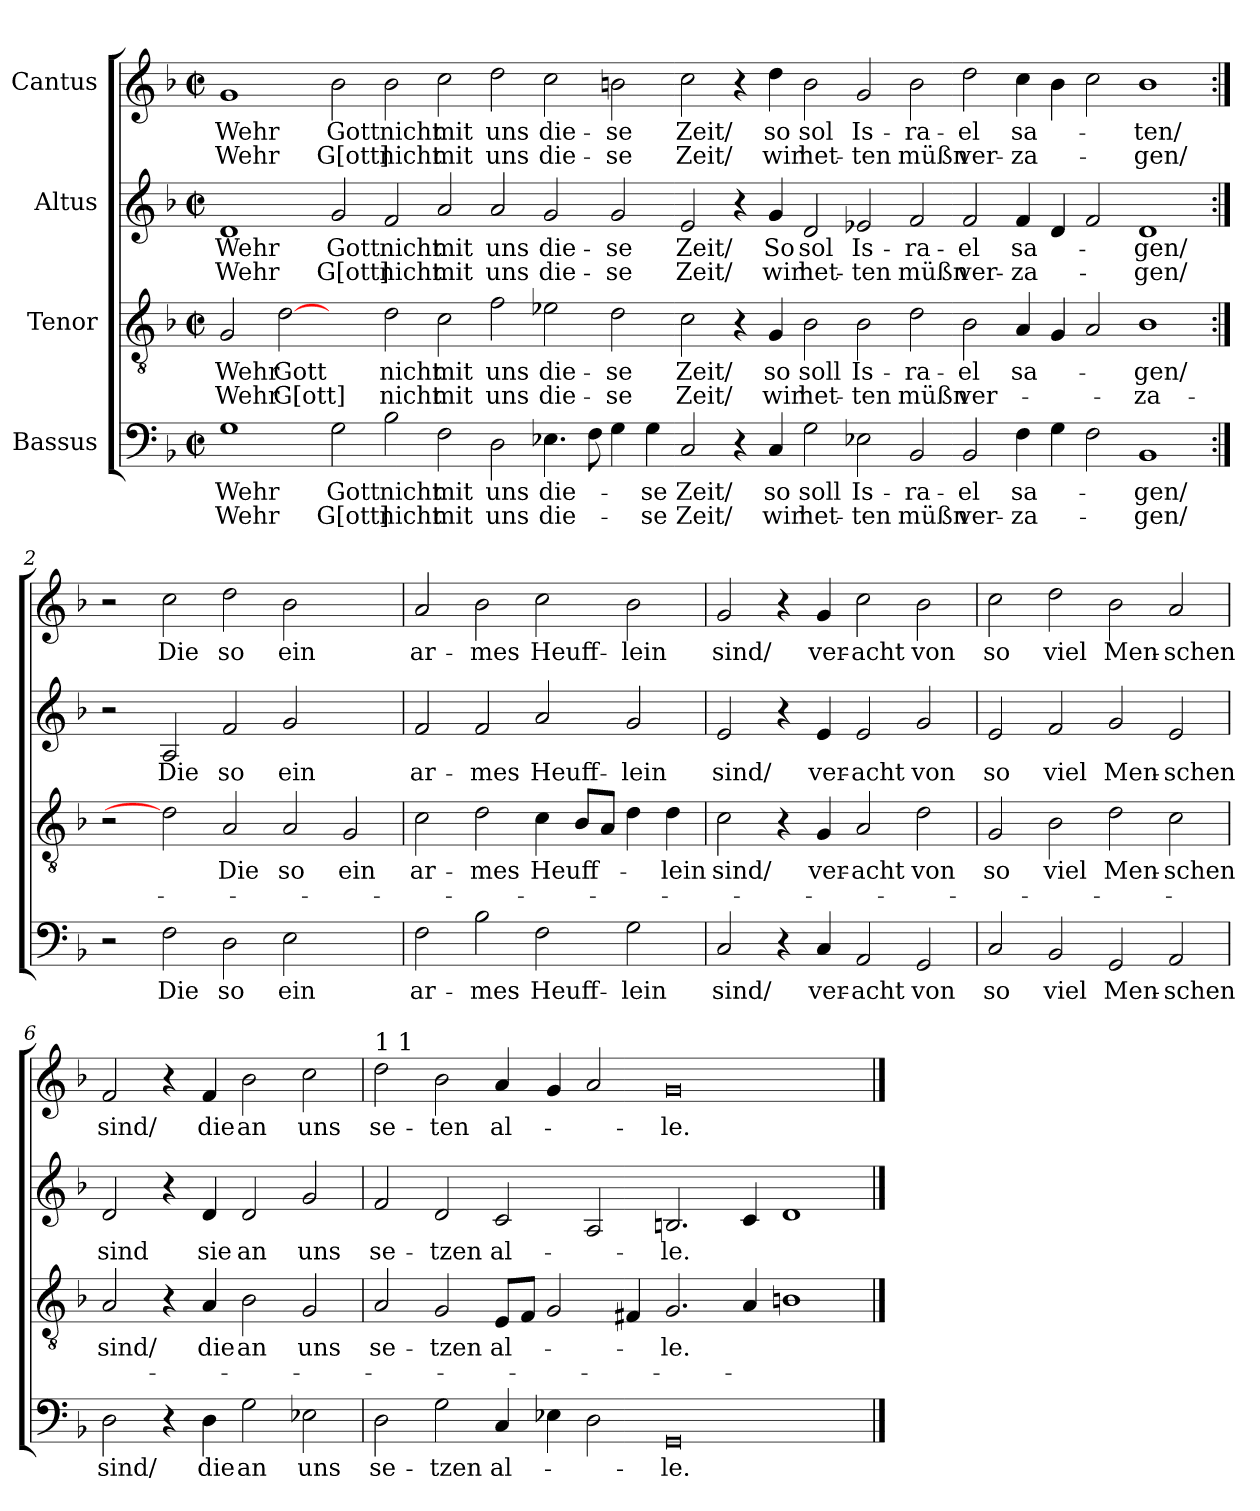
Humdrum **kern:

**kern	**text	**text	**kern	**text	**text	**kern	**text	**text	**kern	**text	**text
*part4	*part4	*part4	*part3	*part3	*part3	*part2	*part2	*part2	*part1	*part1	*part1
*staff4	*staff4	*staff4	*staff3	*staff3	*staff3	*staff2	*staff2	*staff2	*staff1	*staff1	*staff1
*I"Bassus	*	*	*I"Tenor	*	*	*I"Altus	*	*	*I"Cantus	*	*
*clefF4	*	*	*clefGv2	*	*	*clefG2	*	*	*clefG2	*	*
*k[b-]	*	*	*k[b-]	*	*	*k[b-]	*	*	*k[b-]	*	*
*F:	*	*	*F:	*	*	*F:	*	*	*F:	*	*
*M2/2	*	*	*M2/2	*	*	*M2/2	*	*	*M2/2	*	*
*met(c|)	*	*	*met(c|)	*	*	*met(c|)	*	*	*met(c|)	*	*
=1	=1	=1	=1	=1	=1	=1	=1	=1	=1	=1	=1
!	!LO:LY:b	!LO:LY:b	!	!LO:LY:b	!LO:LY:b	!	!LO:LY:b	!LO:LY:b	!	!LO:LY:b	!LO:LY:b
1G	Wehr	Wehr	2G/	Wehr	Wehr	1d	Wehr	Wehr	1g	Wehr	Wehr
!	!	!	!	!LO:LY:b:rj	!LO:LY:b:rj	!	!	!	!	!	!
.	.	.	[2d	Gott	G[ott]	.	.	.	.	.	.
!	!LO:LY:b:rj	!LO:LY:b:rj	!	!	!	!	!LO:LY:b:rj	!LO:LY:b:rj	!	!LO:LY:b:rj	!LO:LY:b:rj
2G\	Gott	G[ott]	2ryy	.	.	2g/	Gott	G[ott]	2b-\	Gott	G[ott]
!	!LO:LY:b	!LO:LY:b	!	!LO:LY:b	!LO:LY:b	!	!LO:LY:b	!LO:LY:b	!	!LO:LY:b	!LO:LY:b
2B-\	nicht	nicht	2d\	nicht	nicht	2f/	nicht	nicht	2b-\	nicht	nicht
!	!LO:LY:b	!LO:LY:b	!	!LO:LY:b	!LO:LY:b	!	!LO:LY:b	!LO:LY:b	!	!LO:LY:b	!LO:LY:b
2F\	mit	mit	2c\	mit	mit	2a/	mit	mit	2cc\	mit	mit
!	!LO:LY:b	!LO:LY:b	!	!LO:LY:b	!LO:LY:b	!	!LO:LY:b	!LO:LY:b	!	!LO:LY:b	!LO:LY:b
2D\	uns	uns	2f\	uns	uns	2a/	uns	uns	2dd\	uns	uns
!	!LO:LY:b	!LO:LY:b	!	!LO:LY:b	!LO:LY:b	!	!LO:LY:b	!LO:LY:b	!	!LO:LY:b	!LO:LY:b
4.E-X\	die-	die-	2e-X\	die-	die-	2g/	die-	die-	2cc\	die-	die-
8F\	.	.	.	.	.	.	.	.	.	.	.
!	!	!	!	!LO:LY:b	!LO:LY:b	!	!LO:LY:b	!LO:LY:b	!	!LO:LY:b	!LO:LY:b
4G\	.	.	2d\	-se	-se	2g/	-se	-se	2bn\	-se	-se
!	!LO:LY:b	!LO:LY:b	!	!	!	!	!	!	!	!	!
4G\	-se	-se	.	.	.	.	.	.	.	.	.
!	!LO:LY:b	!LO:LY:b	!	!LO:LY:b	!LO:LY:b	!	!LO:LY:b	!LO:LY:b	!	!LO:LY:b	!LO:LY:b
2C/	Zeit/	Zeit/	2c\	Zeit/	Zeit/	2e/	Zeit/	Zeit/	2cc\	Zeit/	Zeit/
4r	.	.	4r	.	.	4r	.	.	4r	.	.
!	!LO:LY:b	!LO:LY:b	!	!LO:LY:b	!LO:LY:b	!	!LO:LY:b	!LO:LY:b	!	!LO:LY:b	!LO:LY:b
4C/	so	wir	4G/	so	wir	4g/	So	wir	4dd\	so	wir
!	!LO:LY:b	!LO:LY:b	!	!LO:LY:b	!LO:LY:b	!	!LO:LY:b	!LO:LY:b	!	!LO:LY:b	!LO:LY:b
2G\	soll	het-	2B-\	soll	het-	2d/	sol	het-	2b\	sol	het-
!	!LO:LY:b	!LO:LY:b	!	!LO:LY:b	!LO:LY:b	!	!LO:LY:b	!LO:LY:b	!	!LO:LY:b	!LO:LY:b
2E-X\	Is-	-ten	2B-\	Is-	-ten	2e-X/	Is-	-ten	2g/	Is-	-ten
!	!LO:LY:b	!LO:LY:b	!	!LO:LY:b	!LO:LY:b	!	!LO:LY:b	!LO:LY:b	!	!LO:LY:b	!LO:LY:b
2BB-/	-ra-	müßn	2d\	-ra-	müßn	2f/	-ra-	müßn	2b\	-ra-	müßn
!	!LO:LY:b	!LO:LY:b	!	!LO:LY:b	!LO:LY:b	!	!LO:LY:b	!LO:LY:b	!	!LO:LY:b	!LO:LY:b
2BB-/	-el	ver-	2B-\	-el	ver-	2f/	-el	ver-	2dd\	-el	ver-
!	!LO:LY:b	!LO:LY:b	!	!LO:LY:b	!	!	!LO:LY:b	!LO:LY:b	!	!LO:LY:b	!LO:LY:b
4F\	sa-	-za-	4A/	sa-	.	4f/	sa-	-za-	4cc\	sa-	-za-
4G\	.	.	4G/	.	.	4d/	.	.	4b\	.	.
2F\	.	.	2A/	.	.	2f/	.	.	2cc\	.	.
!	!LO:LY:b	!LO:LY:b	!	!LO:LY:b	!LO:LY:b	!	!LO:LY:b	!LO:LY:b	!	!LO:LY:b	!LO:LY:b
1BB-	-gen/	-gen/	1B-	-gen/	-za-	1d	-gen/	-gen/	1b	-ten/	-gen/
!!LO:LB:g=z
=2:|!	=2:|!	=2:|!	=2:|!	=2:|!	=2:|!	=2:|!	=2:|!	=2:|!	=2:|!	=2:|!	=2:|!
2r	.	.	2r	.	.	2r	.	.	2r	.	.
!	!LO:LY:b	!	!	!	!	!	!LO:LY:b	!	!	!LO:LY:b	!
2F\	Die	.	2d]	.	.	2A/	Die	.	2cc\	Die	.
!	!LO:LY:b	!	!	!LO:LY:b	!	!	!LO:LY:b	!	!	!LO:LY:b	!
2D\	so	.	2A/	Die	.	2f/	so	.	2dd\	so	.
!	!LO:LY:b	!	!	!LO:LY:b	!	!	!LO:LY:b	!	!	!LO:LY:b	!
2E\	ein	.	2A/	so	.	2g/	ein	.	2b-\	ein	.
!	!	!	!	!LO:LY:b	!	!	!	!	!	!	!
2ryy	.	.	2G/	ein	.	2ryy	.	.	2ryy	.	.
=3	=3	=3	=3	=3	=3	=3	=3	=3	=3	=3	=3
!	!LO:LY:b	!	!	!LO:LY:b	!	!	!LO:LY:b	!	!	!LO:LY:b	!
2F\	ar-	.	2c\	ar-	.	2f/	ar-	.	2a/	ar-	.
!	!LO:LY:b	!	!	!LO:LY:b	!	!	!LO:LY:b	!	!	!LO:LY:b	!
2B-\	-mes	.	2d\	-mes	.	2f/	-mes	.	2b-\	-mes	.
!	!LO:LY:b	!	!	!LO:LY:b	!	!	!LO:LY:b	!	!	!LO:LY:b	!
2F\	Heuff-	.	4c\	Heuff-	.	2a/	Heuff-	.	2cc\	Heuff-	.
.	.	.	8B-/L	.	.	.	.	.	.	.	.
.	.	.	8A/J	.	.	.	.	.	.	.	.
!	!LO:LY:b	!	!	!	!	!	!LO:LY:b	!	!	!LO:LY:b	!
2G\	-lein	.	4d\	.	.	2g/	-lein	.	2b-\	-lein	.
!	!	!	!	!LO:LY:b	!	!	!	!	!	!	!
.	.	.	4d\	-lein	.	.	.	.	.	.	.
=4	=4	=4	=4	=4	=4	=4	=4	=4	=4	=4	=4
!	!LO:LY:b	!	!	!LO:LY:b	!	!	!LO:LY:b	!	!	!LO:LY:b	!
2C/	sind/	.	2c\	sind/	.	2e/	sind/	.	2g/	sind/	.
4r	.	.	4r	.	.	4r	.	.	4r	.	.
!	!LO:LY:b	!	!	!LO:LY:b	!	!	!LO:LY:b	!	!	!LO:LY:b	!
4C/	ver-	.	4G/	ver-	.	4e/	ver-	.	4g/	ver-	.
!	!LO:LY:b	!	!	!LO:LY:b	!	!	!LO:LY:b	!	!	!LO:LY:b	!
2AA/	-acht	.	2A/	-acht	.	2e/	-acht	.	2cc\	-acht	.
!	!LO:LY:b	!	!	!LO:LY:b	!	!	!LO:LY:b	!	!	!LO:LY:b	!
2GG/	von	.	2d\	von	.	2g/	von	.	2b-\	von	.
=5	=5	=5	=5	=5	=5	=5	=5	=5	=5	=5	=5
!	!LO:LY:b	!	!	!LO:LY:b	!	!	!LO:LY:b	!	!	!LO:LY:b	!
2C/	so	.	2G/	so	.	2e/	so	.	2cc\	so	.
!	!LO:LY:b	!	!	!LO:LY:b	!	!	!LO:LY:b	!	!	!LO:LY:b	!
2BB-/	viel	.	2B-\	viel	.	2f/	viel	.	2dd\	viel	.
!	!LO:LY:b	!	!	!LO:LY:b	!	!	!LO:LY:b	!	!	!LO:LY:b	!
2GG/	Men-	.	2d\	Men-	.	2g/	Men-	.	2b-\	Men-	.
!	!LO:LY:b	!	!	!LO:LY:b	!	!	!LO:LY:b	!	!	!LO:LY:b	!
2AA/	-schen	.	2c\	-schen	.	2e/	-schen	.	2a/	-schen	.
=6	=6	=6	=6	=6	=6	=6	=6	=6	=6	=6	=6
!	!LO:LY:b	!	!	!LO:LY:b	!	!	!LO:LY:b	!	!	!LO:LY:b	!
2D\	sind/	.	2A/	sind/	.	2d/	sind	.	2f/	sind/	.
4r	.	.	4r	.	.	4r	.	.	4r	.	.
!	!LO:LY:b	!	!	!LO:LY:b	!	!	!LO:LY:b	!	!	!LO:LY:b	!
4D\	die	.	4A/	die	.	4d/	sie	.	4f/	die	.
!	!LO:LY:b	!	!	!LO:LY:b	!	!	!LO:LY:b	!	!	!LO:LY:b	!
2G\	an	.	2B-\	an	.	2d/	an	.	2b-\	an	.
!	!LO:LY:b	!	!	!LO:LY:b	!	!	!LO:LY:b	!	!	!LO:LY:b	!
2E-X\	uns	.	2G/	uns	.	2g/	uns	.	2cc\	uns	.
!!LO:LB:g=z
=7	=7	=7	=7	=7	=7	=7	=7	=7	=7	=7	=7
!	!	!	!	!	!	!	!	!	!LO:TX:a:t=1 1	!	!
!	!LO:LY:b	!	!	!LO:LY:b	!	!	!LO:LY:b	!	!	!LO:LY:b	!
2D\	se-	.	2A/	se-	.	2f/	se-	.	2dd\	se-	.
!	!LO:LY:b	!	!	!LO:LY:b	!	!	!LO:LY:b	!	!	!LO:LY:b	!
2G\	-tzen	.	2G/	-tzen	.	2d/	-tzen	.	2b-\	-ten	.
!	!LO:LY:b	!	!	!LO:LY:b	!	!	!LO:LY:b	!	!	!LO:LY:b	!
4C/	al-	.	8E/L	al-	.	2c/	al-	.	4a/	al-	.
.	.	.	8F/J	.	.	.	.	.	.	.	.
4E-X\	.	.	2G/	.	.	.	.	.	4g/	.	.
2D\	.	.	.	.	.	2A/	.	.	2a/	.	.
.	.	.	4F#X/	.	.	.	.	.	.	.	.
!	!LO:LY:b	!	!	!LO:LY:b	!	!	!LO:LY:b	!	!	!LO:LY:b	!
0GG	-le.	.	2.G/	-le.	.	2.Bn/	-le.	.	0g	-le.	.
.	.	.	4A/	.	.	4c/	.	.	.	.	.
.	.	.	1Bn	.	.	1d	.	.	.	.	.
==	==	==	==	==	==	==	==	==	==	==	==
*-	*-	*-	*-	*-	*-	*-	*-	*-	*-	*-	*-
